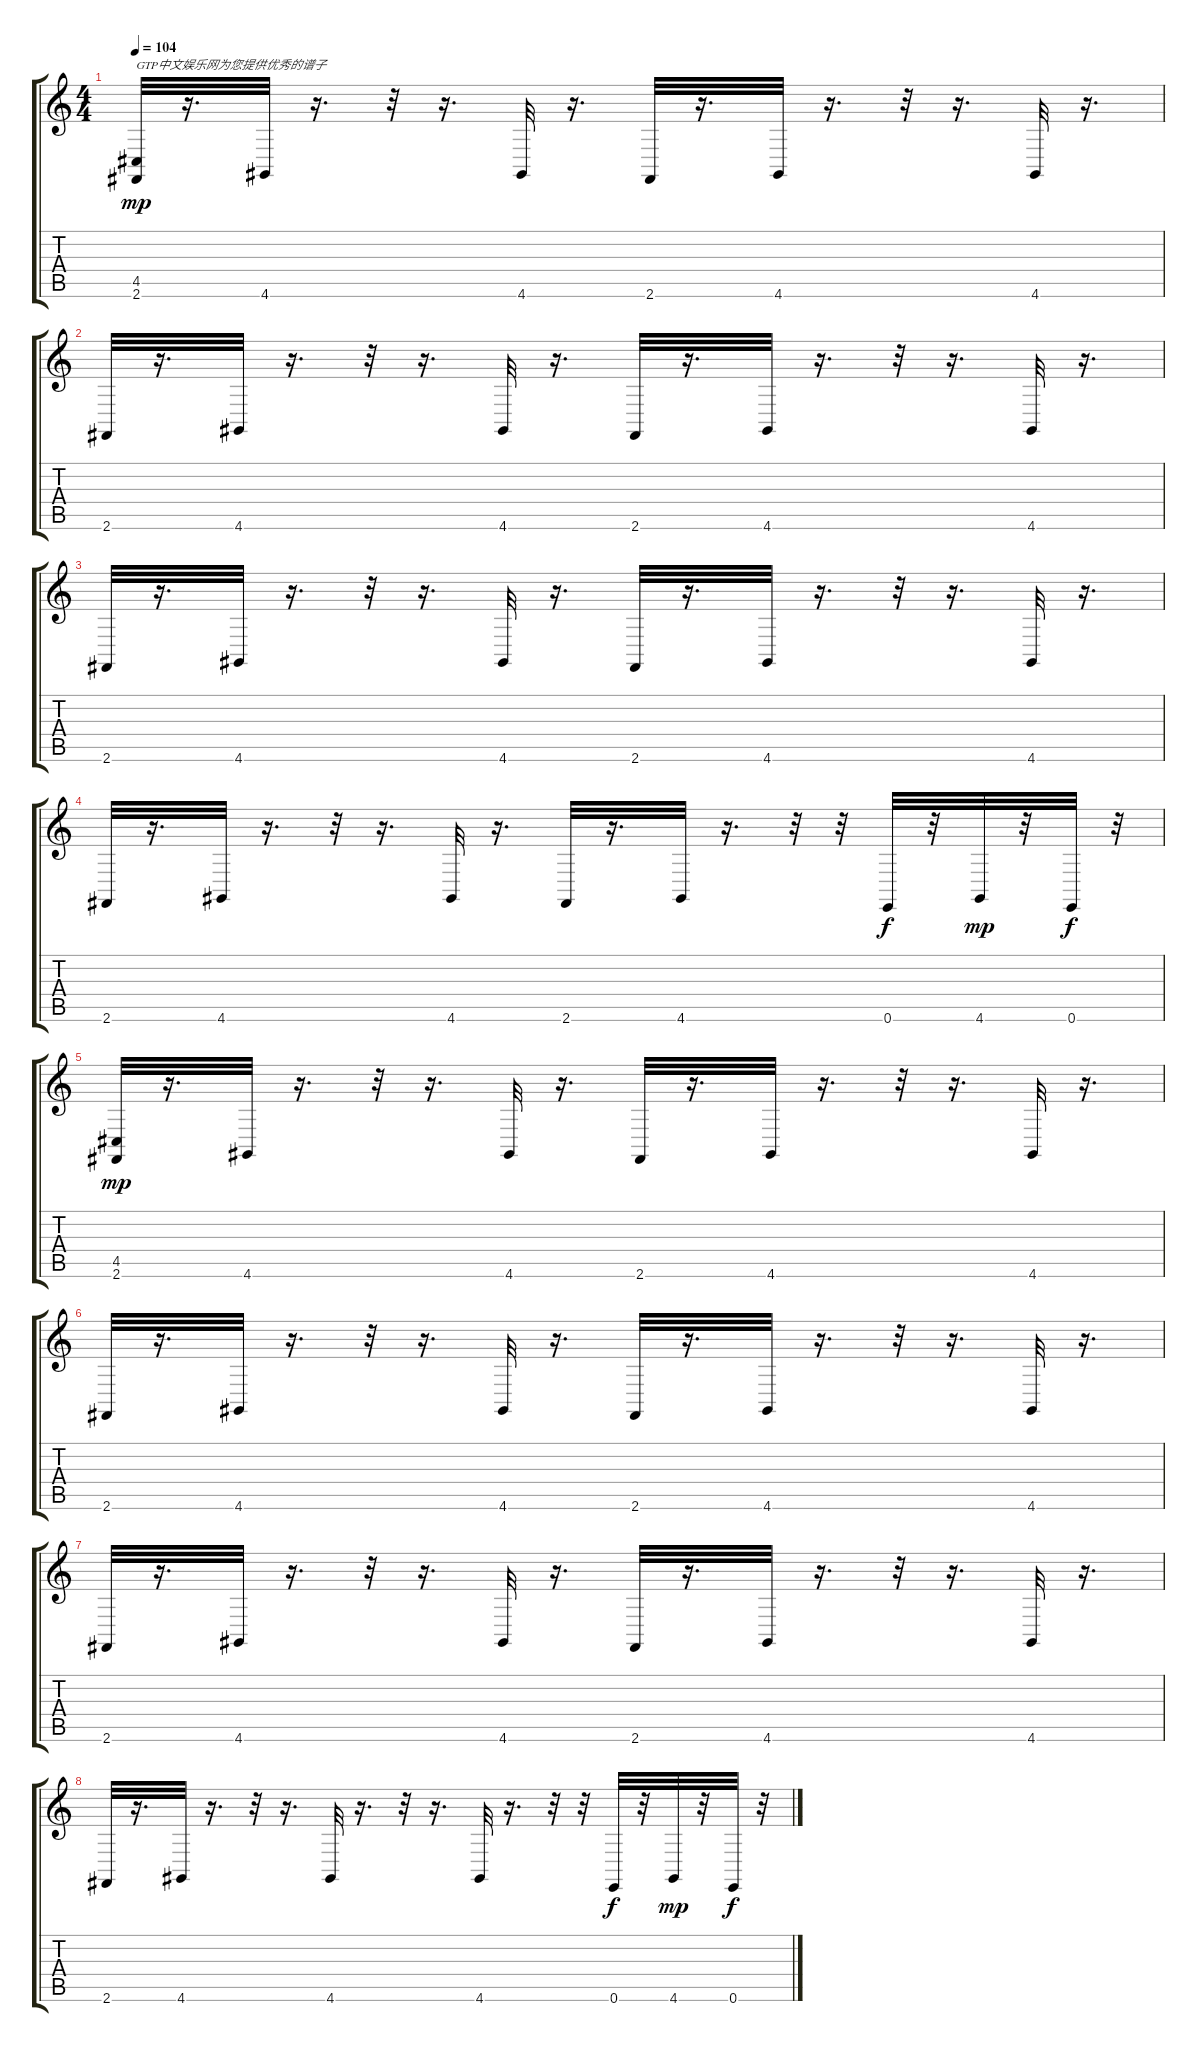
\track "" {instrument acousticgrandpiano}
\staff {score tabs}
\tuning (E4 B3 G3 D3 A2 E2) {hide}
\ts (4 4)
\tempo 104
\clef g2
\ks c
(4.5 2.6).32{txt "GTP中文娱乐网为您提供优秀的谱子" dy mp instrument acousticgrandpiano} r.16{d} 4.6.32 r.16{d} r.32 r.16{d} 4.6.32 r.16{d} 2.6.32 r.16{d} 4.6.32 r.16{d} r.32 r.16{d} 4.6.32 r.16{d} |
2.6.32 r.16{d} 4.6.32 r.16{d} r.32 r.16{d} 4.6.32 r.16{d} 2.6.32 r.16{d} 4.6.32 r.16{d} r.32 r.16{d} 4.6.32 r.16{d} |
2.6.32 r.16{d} 4.6.32 r.16{d} r.32 r.16{d} 4.6.32 r.16{d} 2.6.32 r.16{d} 4.6.32 r.16{d} r.32 r.16{d} 4.6.32 r.16{d} |
2.6.32 r.16{d} 4.6.32 r.16{d} r.32 r.16{d} 4.6.32 r.16{d} 2.6.32 r.16{d} 4.6.32 r.16{d} r.32 r.32 0.6.32{dy f} r.32 4.6.32{dy mp} r.32 0.6.32{dy f} r.32 |
(4.5 2.6).32{dy mp} r.16{d} 4.6.32 r.16{d} r.32 r.16{d} 4.6.32 r.16{d} 2.6.32 r.16{d} 4.6.32 r.16{d} r.32 r.16{d} 4.6.32 r.16{d} |
2.6.32 r.16{d} 4.6.32 r.16{d} r.32 r.16{d} 4.6.32 r.16{d} 2.6.32 r.16{d} 4.6.32 r.16{d} r.32 r.16{d} 4.6.32 r.16{d} |
2.6.32 r.16{d} 4.6.32 r.16{d} r.32 r.16{d} 4.6.32 r.16{d} 2.6.32 r.16{d} 4.6.32 r.16{d} r.32 r.16{d} 4.6.32 r.16{d} |
2.6.32 r.16{d} 4.6.32 r.16{d} r.32 r.16{d} 4.6.32 r.16{d} r.32 r.16{d} 4.6.32 r.16{d} r.32 r.32 0.6.32{dy f} r.32 4.6.32{dy mp} r.32 0.6.32{dy f} r.32
